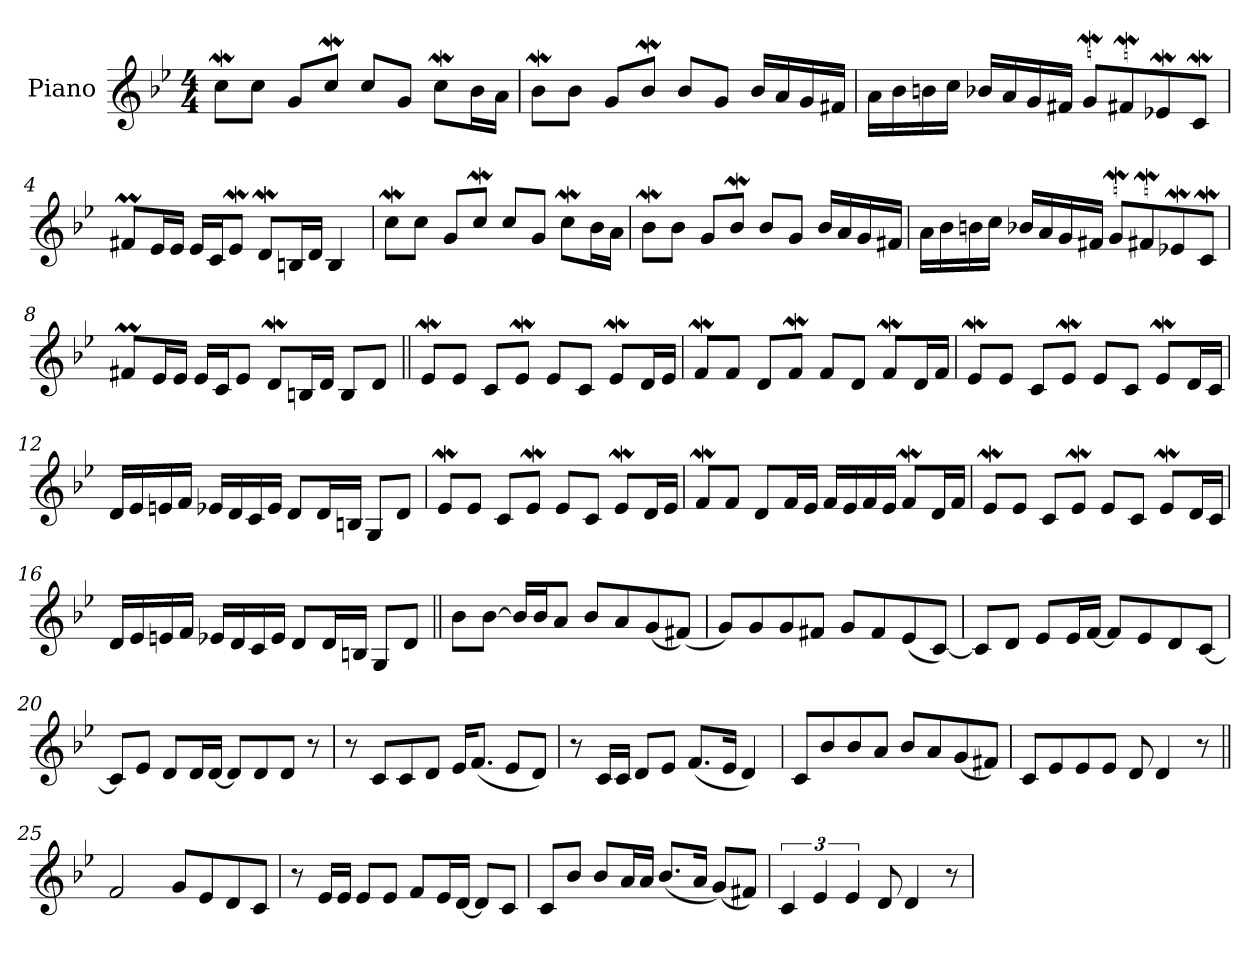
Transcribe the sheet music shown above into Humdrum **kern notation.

**kern
*part1
*staff1
*I"Piano
*I'Pno.
*clefG2
*k[b-e-]
*M4/4
*MM124
=1
8ccWL
8ccJ
8gL
8ccWJ
8ccL
8gJ
8ccWL
16b-L
16aJJ
=2
8b-wL
8b-J
8gL
8b-wJ
8b-L
8gJ
16b-LL
16a
16g
16f#XJJ
=3
16aLL
16b-
16bn
16ccJJ
16b-XLL
16a
16g
16f#XJJ
8gWL
8f#W
8e-w
8cWJ
=4
8f#XmL
16e-L
16e-JJ
16e-LL
16cJ
8e-wJ
8dWL
16BnL
16dJJ
4B
=5
8ccWL
8ccJ
8gL
8ccWJ
8ccL
8gJ
8ccWL
16b-L
16aJJ
=6
8b-wL
8b-J
8gL
8b-wJ
8b-L
8gJ
16b-LL
16a
16g
16f#XJJ
=7
16aLL
16b-
16bn
16ccJJ
16b-XLL
16a
16g
16f#XJJ
8gWL
8f#W
8e-w
8cWJ
=8
8f#XmL
16e-L
16e-JJ
16e-LL
16cJ
8e-J
8dWL
16BnL
16dJJ
8BL
8dJ
=9||
8e-wL
8e-J
8cL
8e-wJ
8e-L
8cJ
8e-wL
16dL
16e-JJ
=10
8fWL
8fJ
8dL
8fWJ
8fL
8dJ
8fWL
16dL
16fJJ
=11
8e-wL
8e-J
8cL
8e-wJ
8e-L
8cJ
8e-wL
16dL
16cJJ
=12
16dLL
16e-
16en
16fJJ
16e-XLL
16d
16c
16e-JJ
8dL
16dL
16BnJJ
8GL
8dJ
=13
8e-wL
8e-J
8cL
8e-wJ
8e-L
8cJ
8e-wL
16dL
16e-JJ
=14
8fWL
8fJ
8dL
16fL
16e-JJ
16fLL
16e-
16f
16e-JJ
8fWL
16dL
16fJJ
=15
8e-wL
8e-J
8cL
8e-wJ
8e-L
8cJ
8e-wL
16dL
16cJJ
=16
16dLL
16e-
16en
16fJJ
16e-XLL
16d
16c
16e-JJ
8dL
16dL
16BnJJ
8GL
8dJ
=17||
8b-L
[8b-J
16b-LL]
16b-J
8aJ
8b-L
8a
(8g
(8f#XJ)
=18
8gL)
8g
8g
8f#XJ
8gL
8f#
(8e-
[8cJ)
=19
8cL]
8dJ
8e-L
16e-L
[16fJJ
8fL]
8e-
8d
[8cJ
=20
8cL]
8e-J
8dL
16dL
[16dJJ
8dL]
8d
8dJ
8r
=21
8r
8cL
8c
8dJ
16e-KL
(8.fJ
8e-L
8dJ)
=22
8r
16cLL
16cJJ
8dL
8e-J
(8.fL
16e-Jk
4d)
=23
8cL
8b-
8b-
8aJ
8b-L
8a
(8g
8f#XJ)
=24
8cL
8e-
8e-
8e-J
8d
4d
8r
=25||
2f
8gL
8e-
8d
8cJ
=26
8r
16e-LL
16e-JJ
8e-L
8e-J
8fL
16e-L
[16dJJ
8dL]
8cJ
=27
8cL
8b-J
8b-L
16aL
16aJJ
(8.b-L
16aJk
(8gL)
8f#XJ)
=28
6c
6e-
6e-
8d
4d
8r
=
*-
